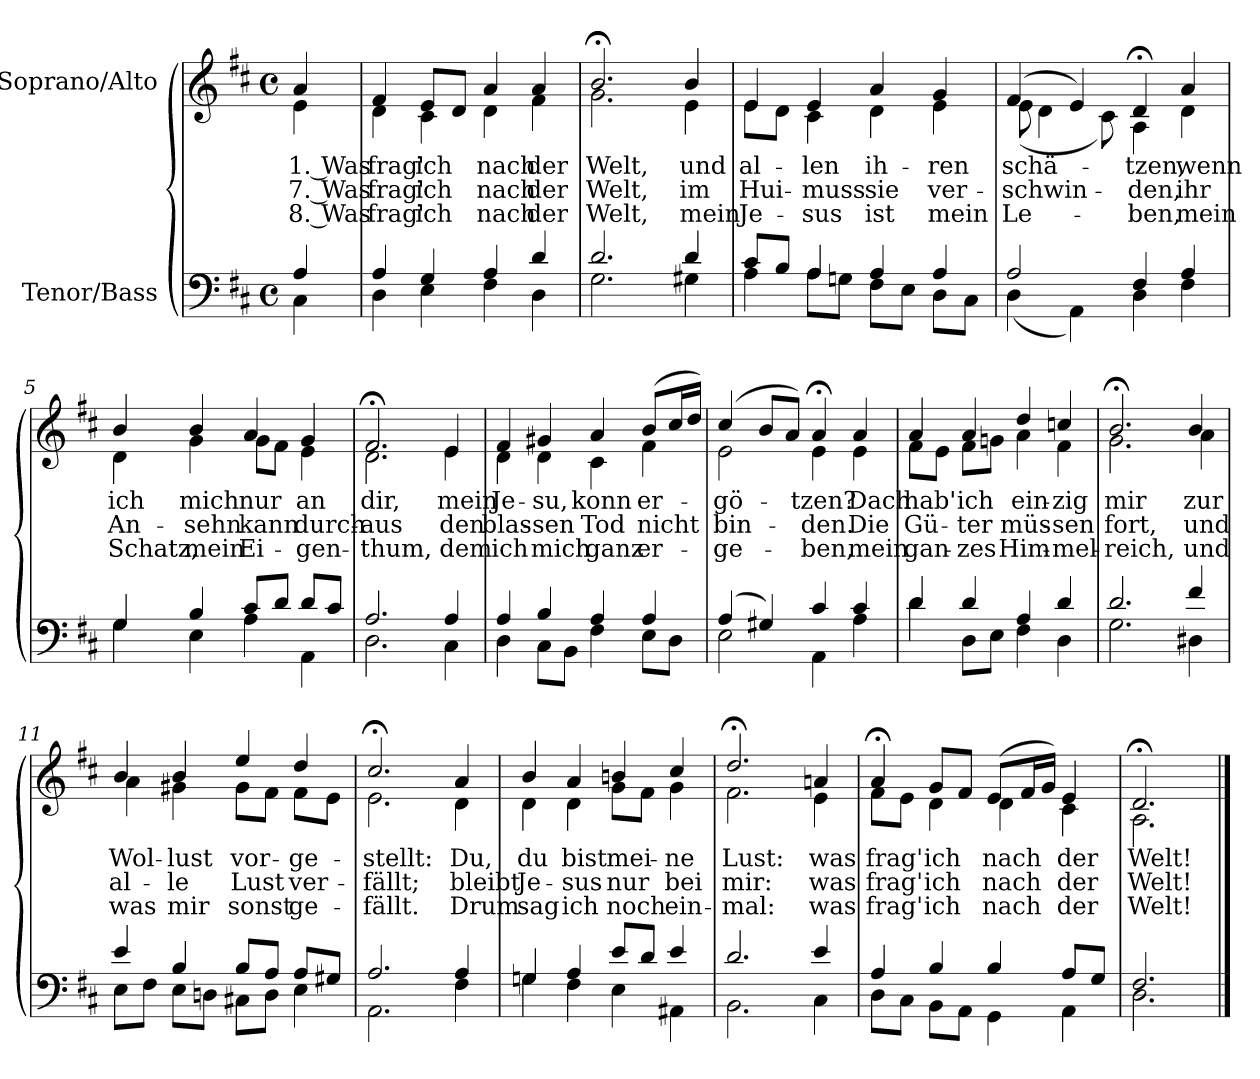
**kern	**kern	**text	**text	**text
*part2	*part1	*part1	*part1	*part1
*staff2	*staff1	*staff1	*staff1	*staff1
*I"Tenor/Bass	*I"Soprano/Alto	*	*	*
*clefF4	*clefG2	*	*	*
*k[f#c#]	*k[f#c#]	*	*	*
*M4/4	*M4/4	*	*	*
*met(c)	*met(c)	*	*	*
=	=	=	=	=
*^	*	*	*	*
!	!	!	!LO:LY:b	!LO:LY:b	!LO:LY:b
*	*	*^	*	*	*
4A/	4C#\	4a/	4e\	1. Was	7. Was	8. Was
=1	=1	=1	=1	=1	=1	=1
!	!	!	!	!LO:LY:b	!LO:LY:b	!LO:LY:b
4A/	4D\	4f#/	4d\	frag'	frag'	frag'
!	!	!	!	!LO:LY:b	!LO:LY:b	!LO:LY:b
4G/	4E\	8e/L	4c#\	ich	ich	ich
.	.	8d/J	.	.	.	.
!	!	!	!	!LO:LY:b	!LO:LY:b	!LO:LY:b
4A/	4F#\	4a/	4d\	nach	nach	nach
!	!	!	!	!LO:LY:b	!LO:LY:b	!LO:LY:b
4d/	4D\	4a/	4f#\	der	der	der
=2	=2	=2	=2	=2	=2	=2
!	!	!	!	!LO:LY:b	!LO:LY:b	!LO:LY:b
2.d/	2.G\	2.b;</	2.g\	Welt,	Welt,	Welt,
!	!	!	!	!LO:LY:b	!LO:LY:b	!LO:LY:b
4d/	4G#X\	4b/	4e\	und	im	mein
=3	=3	=3	=3	=3	=3	=3
!	!	!	!	!LO:LY:b	!LO:LY:b	!LO:LY:b
8c#/L	4A\	4e/	8e\L	al-	Hui-	Je-
8B/J	.	.	8d\J	.	.	.
!	!	!	!	!LO:LY:b	!LO:LY:b	!LO:LY:b
4A/	8A\L	4e/	4c#\	-len	-muss	-sus
.	8Gn\J	.	.	.	.	.
!	!	!	!	!LO:LY:b	!LO:LY:b	!LO:LY:b
4A/	8F#\L	4a/	4d\	ih-	sie	ist
.	8E\J	.	.	.	.	.
!	!	!	!	!LO:LY:b	!LO:LY:b	!LO:LY:b
4A/	8D\L	4g/	4e\	-ren	ver-	mein
.	8C#\J	.	.	.	.	.
!!LO:LB:g=z	!!
=4	=4	=4	=4	=4	=4	=4
!	!	!	!	!LO:LY:b	!LO:LY:b	!LO:LY:b
2A/	(4D\	(4f#/	(8e\	schä-	-schwin-	Le-
.	.	.	4d\	.	.	.
.	4AA\)	4e/)	.	.	.	.
.	.	.	8c#\)	.	.	.
!	!	!	!	!LO:LY:b	!LO:LY:b	!LO:LY:b
4F#/	4D\	4d;</	4A\	-tzen,	-den,	-ben,
!	!	!	!	!LO:LY:b	!LO:LY:b	!LO:LY:b
4A/	4F#\	4a/	4d\	wenn	ihr	mein
=5	=5	=5	=5	=5	=5	=5
!	!	!	!	!LO:LY:b	!LO:LY:b	!LO:LY:b
4G/	4G\	4b/	4d\	ich	An-	Schatz,
!	!	!	!	!LO:LY:b	!LO:LY:b	!LO:LY:b
4B/	4E\	4b/	4g\	mich	-sehn	mein
!	!	!	!	!LO:LY:b	!LO:LY:b	!LO:LY:b
8c#/L	4A\	4a/	8g\L	nur	kann	Ei-
8d/J	.	.	8f#\J	.	.	.
!	!	!	!	!LO:LY:b	!LO:LY:b	!LO:LY:b
8d/L	4AA\	4g/	4e\	an	durch-	-gen-
8c#/J	.	.	.	.	.	.
=6	=6	=6	=6	=6	=6	=6
!	!	!	!	!LO:LY:b	!LO:LY:b	!LO:LY:b
2.A/	2.D\	2.f#;</	2.d\	dir,	-aus	-thum,
!	!	!	!	!LO:LY:b	!LO:LY:b	!LO:LY:b
4A/	4C#\	4e/	4e\	mein	den	dem
=7	=7	=7	=7	=7	=7	=7
!	!	!	!	!LO:LY:b	!LO:LY:b	!LO:LY:b
4A/	4D\	4f#/	4d\	Je-	blas-	ich
!	!	!	!	!LO:LY:b	!LO:LY:b	!LO:LY:b
4B/	8C#\L	4g#X/	4d\	-su,	-sen	mich
.	8BB\J	.	.	.	.	.
!	!	!	!	!LO:LY:b	!LO:LY:b	!LO:LY:b
4A/	4F#\	4a/	4c#\	konn	Tod	ganz
!	!	!	!	!LO:LY:b	!LO:LY:b	!LO:LY:b
4A/	8E\L	(8b/L	4f#\	er-	nicht	er-
.	8D\J	16cc#/L	.	.	.	.
.	.	16dd/JJ)	.	.	.	.
!!LO:LB:g=z	!!
=8	=8	=8	=8	=8	=8	=8
!	!	!	!	!LO:LY:b	!LO:LY:b	!LO:LY:b
(4A/	2E\	(4cc#/	2e\	-gö-	bin-	-ge-
4G#X/)	.	8b/L	.	.	.	.
.	.	8a/J)	.	.	.	.
!	!	!	!	!LO:LY:b	!LO:LY:b	!LO:LY:b
4c#/	4AA\	4a;</	4e\	-tzen?	-den.	-ben,
!	!	!	!	!LO:LY:b	!LO:LY:b	!LO:LY:b
4c#/	4A\	4a/	4e\	Dach	Die	mein
=9	=9	=9	=9	=9	=9	=9
!	!	!	!	!LO:LY:b	!LO:LY:b	!LO:LY:b
4d/	4d\	4a/	8f#\L	hab'	Gü-	gan-
.	.	.	8e\J	.	.	.
!	!	!	!	!LO:LY:b	!LO:LY:b	!LO:LY:b
4d/	8D\L	4a/	8f#\L	ich	-ter	-zes
.	8E\J	.	8gn\J	.	.	.
!	!	!	!	!LO:LY:b	!LO:LY:b	!LO:LY:b
4A/	4F#\	4dd/	4a\	ein-	müs-	Him-
!	!	!	!	!LO:LY:b	!LO:LY:b	!LO:LY:b
4d/	4D\	4ccn/	4f#\	-zig	-sen	-mel-
=10	=10	=10	=10	=10	=10	=10
!	!	!	!	!LO:LY:b	!LO:LY:b	!LO:LY:b
2.d/	2.G\	2.b;</	2.g\	mir	fort,	-reich,
!	!	!	!	!LO:LY:b	!LO:LY:b	!LO:LY:b
4f#/	4D#X\	4b/	4a\	zur	und	und
=11	=11	=11	=11	=11	=11	=11
!	!	!	!	!LO:LY:b	!LO:LY:b	!LO:LY:b
4e/	8E\L	4b/	4a\	Wol-	al-	was
.	8F#\J	.	.	.	.	.
!	!	!	!	!LO:LY:b	!LO:LY:b	!LO:LY:b
4B/	8E\L	4b/	4g#X\	-lust	-le	mir
.	8Dn\J	.	.	.	.	.
!	!	!	!	!LO:LY:b	!LO:LY:b	!LO:LY:b
8B/L	8C#X\L	4ee/	8g#\L	vor-	Lust	sonst
8A/J	8D\J	.	8f#\J	.	.	.
!	!	!	!	!LO:LY:b	!LO:LY:b	!LO:LY:b
8A/L	4E\	4dd/	8f#\L	-ge-	ver-	ge-
8G#X/J	.	.	8e\J	.	.	.
!!LO:LB:g=z	!!
=12	=12	=12	=12	=12	=12	=12
!	!	!	!	!LO:LY:b	!LO:LY:b	!LO:LY:b
2.A/	2.AA\	2.cc#;</	2.e\	-stellt:	-fällt;	-fällt.
!	!	!	!	!LO:LY:b	!LO:LY:b	!LO:LY:b
4A/	4F#\	4a/	4d\	Du,	bleibt	Drum
=13	=13	=13	=13	=13	=13	=13
!	!	!	!	!LO:LY:b	!LO:LY:b	!LO:LY:b
4Gn/	4G\	4b/	4d\	du	Je-	sag
!	!	!	!	!LO:LY:b	!LO:LY:b	!LO:LY:b
4A/	4F#\	4a/	4d\	bist	-sus	ich
!	!	!	!	!LO:LY:b	!LO:LY:b	!LO:LY:b
8e/L	4E\	4bn/	8g\L	mei-	nur	noch
8d/J	.	.	8f#\J	.	.	.
!	!	!	!	!LO:LY:b	!LO:LY:b	!LO:LY:b
4e/	4AA#X\	4cc#/	4g\	-ne	bei	ein-
=14	=14	=14	=14	=14	=14	=14
!	!	!	!	!LO:LY:b	!LO:LY:b	!LO:LY:b
2.d/	2.BB\	2.dd;</	2.f#\	Lust:	mir:	-mal:
!	!	!	!	!LO:LY:b	!LO:LY:b	!LO:LY:b
4e/	4C#\	4an/	4e\	was	was	was
=15	=15	=15	=15	=15	=15	=15
!	!	!	!	!LO:LY:b	!LO:LY:b	!LO:LY:b
4A/	8D\L	4a;</	8f#\L	frag'	frag'	frag'
.	8C#\J	.	8e\J	.	.	.
!	!	!	!	!LO:LY:b	!LO:LY:b	!LO:LY:b
4B/	8BB\L	8g/L	4d\	ich	ich	ich
.	8AA\J	8f#/J	.	.	.	.
!	!	!	!	!LO:LY:b	!LO:LY:b	!LO:LY:b
4B/	4GG\	(8e/L	4d\	nach	nach	nach
.	.	16f#/L	.	.	.	.
.	.	16g/JJ)	.	.	.	.
!	!	!	!	!LO:LY:b	!LO:LY:b	!LO:LY:b
8A/L	4AA\	4e/	4c#\	der	der	der
8G/J	.	.	.	.	.	.
=16	=16	=16	=16	=16	=16	=16
!	!	!	!	!LO:LY:b	!LO:LY:b	!LO:LY:b
2.F#/	2.D\	2.d;</	2.A\	Welt!	Welt!	Welt!
*v	*v	*	*	*	*	*
*	*v	*v	*	*	*
==	==	==	==	==
*-	*-	*-	*-	*-
